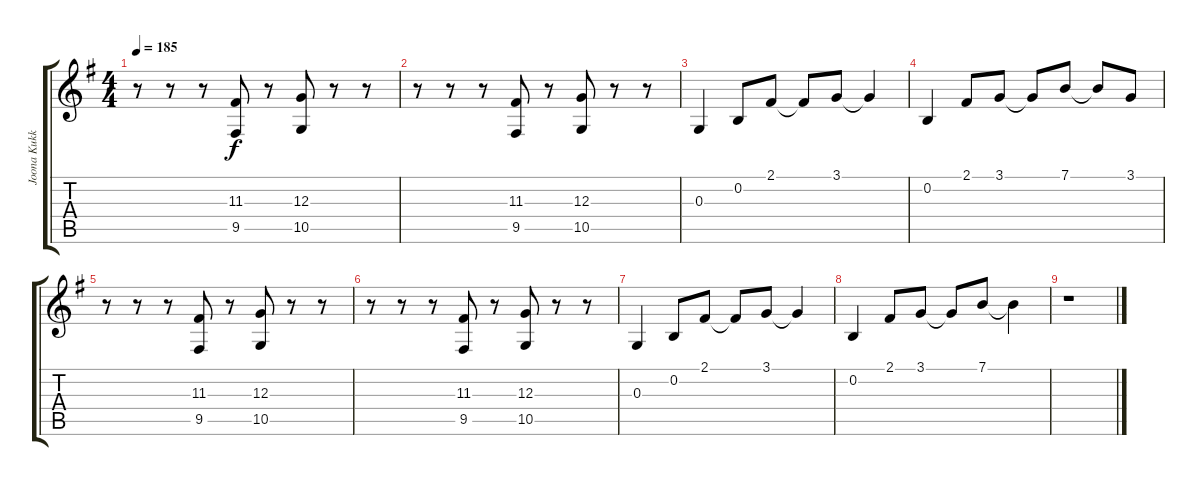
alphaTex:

\track ("Joona Kukkola (strings pad)" "Joona Kukk") {instrument stringensemble1}
\staff {score tabs}
\tuning (E4 B3 G3 D3 A2 E2) {hide}
\ts (4 4)
\tempo 185
\clef g2
\ks eminor
r.8{dy f} r.8 r.8 (11.3 9.5).8 r.8 (12.3 10.5).8 r.8 r.8 |
r.8 r.8 r.8 (11.3 9.5).8 r.8 (12.3 10.5).8 r.8 r.8 |
0.3.4 0.2.8 2.1.8 2.1{t}.8 3.1.8 3.1{t}.4 |
0.2.4 2.1.8 3.1.8 3.1{t}.8 7.1.8 7.1{t}.8 3.1.8 |
r.8 r.8 r.8 (11.3 9.5).8 r.8 (12.3 10.5).8 r.8 r.8 |
r.8 r.8 r.8 (11.3 9.5).8 r.8 (12.3 10.5).8 r.8 r.8 |
0.3.4 0.2.8 2.1.8 2.1{t}.8 3.1.8 3.1{t}.4 |
0.2.4 2.1.8 3.1.8 3.1{t}.8 7.1.8 7.1{t}.4 |
r.1
